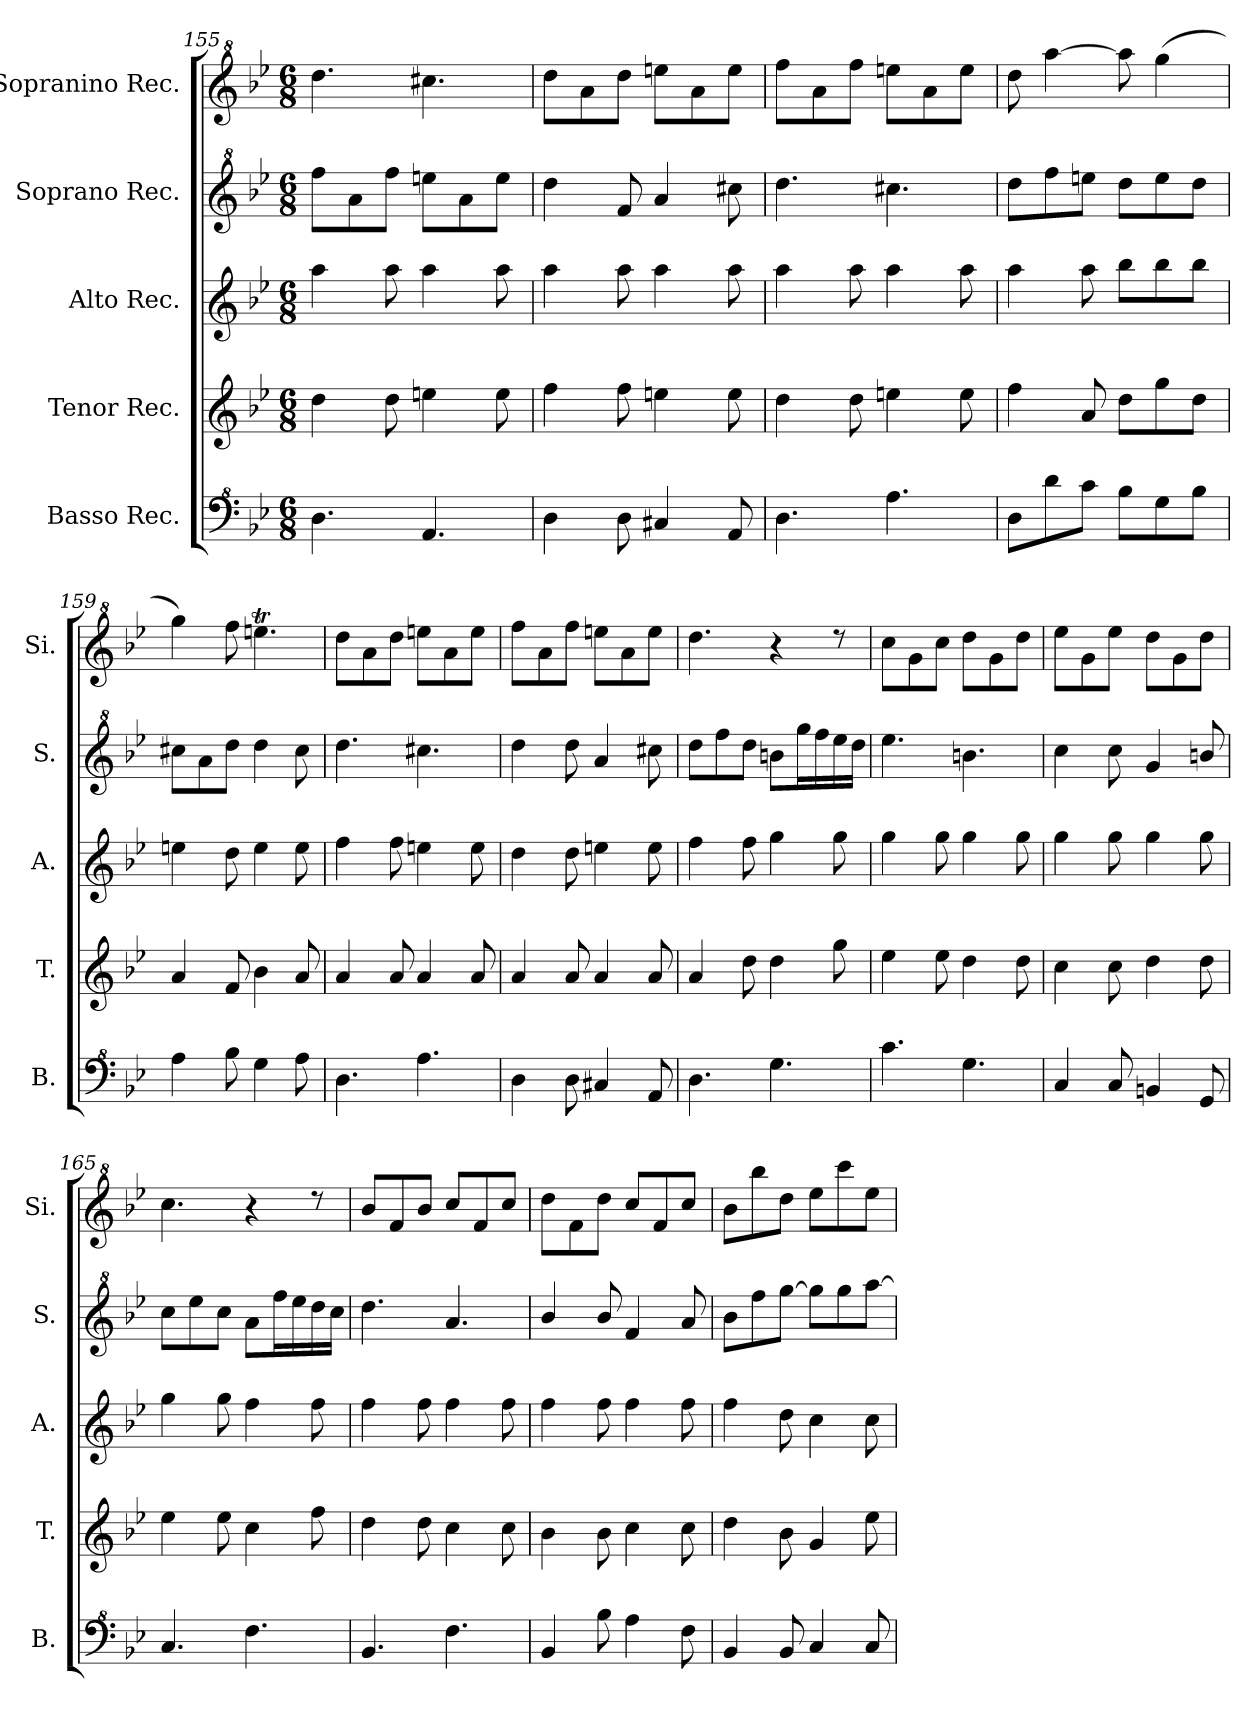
**kern	**kern	**kern	**kern	**kern
*part5	*part4	*part3	*part2	*part1
*staff5	*staff4	*staff3	*staff2	*staff1
*I"Basso Rec.	*I"Tenor Rec.	*I"Alto Rec.	*I"Soprano Rec.	*I"Sopranino Rec.
*I'B.	*I'T.	*I'A.	*I'S.	*I'Si.
*clefF^4	*clefG2	*clefG2	*clefG^2	*clefG^2
*k[b-e-]	*k[b-e-]	*k[b-e-]	*k[b-e-]	*k[b-e-]
*M6/8	*M6/8	*M6/8	*M6/8	*M6/8
=155	=155	=155	=155	=155
4.d\	4dd\	4aa\	8fff\L	4.ddd\
.	.	.	8aa\	.
.	8dd\	8aa\	8fff\J	.
4.A/	4een\	4aa\	8eeen\L	4.ccc#X\
.	.	.	8aa\	.
.	8ee\	8aa\	8eee\J	.
=156	=156	=156	=156	=156
4d\	4ff\	4aa\	4ddd\	8ddd\L
.	.	.	.	8aa\
8d\	8ff\	8aa\	8ff/	8ddd\J
4c#X/	4een\	4aa\	4aa/	8eeen\L
.	.	.	.	8aa\
8A/	8ee\	8aa\	8ccc#X\	8eee\J
=157	=157	=157	=157	=157
4.d\	4dd\	4aa\	4.ddd\	8fff\L
.	.	.	.	8aa\
.	8dd\	8aa\	.	8fff\J
4.a\	4een\	4aa\	4.ccc#X\	8eeen\L
.	.	.	.	8aa\
.	8ee\	8aa\	.	8eee\J
=158	=158	=158	=158	=158
8d\L	4ff\	4aa\	8ddd\L	8ddd\
8dd\	.	.	8fff\	[4aaa\
8cc\J	8a/	8aa\	8eeen\J	.
8b-\L	8dd\L	8bb-\L	8ddd\L	8aaa\]
8g\	8gg\	8bb-\	8eee\	(>4ggg\
8b-\J	8dd\J	8bb-\J	8ddd\J	.
=159	=159	=159	=159	=159
4a\	4a/	4een\	8ccc#X\L	4ggg\)
.	.	.	8aa\	.
8b-\	8f/	8dd\	8ddd\J	8fff\
4g\	4b-\	4ee\	4ddd\	4.eeent\
8a\	8a/	8ee\	8ccc#\	.
=160	=160	=160	=160	=160
4.d\	4a/	4ff\	4.ddd\	8ddd\L
.	.	.	.	8aa\
.	8a/	8ff\	.	8ddd\J
4.a\	4a/	4een\	4.ccc#X\	8eeen\L
.	.	.	.	8aa\
.	8a/	8ee\	.	8eee\J
!!LO:PB:g=z
=161	=161	=161	=161	=161
4d\	4a/	4dd\	4ddd\	8fff\L
.	.	.	.	8aa\
8d\	8a/	8dd\	8ddd\	8fff\J
4c#X/	4a/	4een\	4aa/	8eeen\L
.	.	.	.	8aa\
8A/	8a/	8ee\	8ccc#X\	8eee\J
=162	=162	=162	=162	=162
4.d\	4a/	4ff\	8ddd\L	4.ddd\
.	.	.	8fff\	.
.	8dd\	8ff\	8ddd\J	.
4.g\	4dd\	4gg\	8bbn\L	4r
.	.	.	16ggg\L	.
.	.	.	16fff\	.
.	8gg\	8gg\	16eee-\	8rddd
.	.	.	16ddd\JJ	.
=163	=163	=163	=163	=163
4.cc\	4ee-\	4gg\	4.eee-\	8ccc\L
.	.	.	.	8gg\
.	8ee-\	8gg\	.	8ccc\J
4.g\	4dd\	4gg\	4.bbn\	8ddd\L
.	.	.	.	8gg\
.	8dd\	8gg\	.	8ddd\J
=164	=164	=164	=164	=164
4c/	4cc\	4gg\	4ccc\	8eee-\L
.	.	.	.	8gg\
8c/	8cc\	8gg\	8ccc\	8eee-\J
4Bn/	4dd\	4gg\	4gg/	8ddd\L
.	.	.	.	8gg\
8G/	8dd\	8gg\	8bbn/	8ddd\J
=165	=165	=165	=165	=165
4.c/	4ee-\	4gg\	8ccc\L	4.ccc\
.	.	.	8eee-\	.
.	8ee-\	8gg\	8ccc\J	.
4.f\	4cc\	4ff\	8aa\L	4r
.	.	.	16fff\L	.
.	.	.	16eee-\	.
.	8ff\	8ff\	16ddd\	8rddd
.	.	.	16ccc\JJ	.
=166	=166	=166	=166	=166
4.B-/	4dd\	4ff\	4.ddd\	8bb-/L
.	.	.	.	8ff/
.	8dd\	8ff\	.	8bb-/J
4.f\	4cc\	4ff\	4.aa/	8ccc/L
.	.	.	.	8ff/
.	8cc\	8ff\	.	8ccc/J
=167	=167	=167	=167	=167
4B-/	4b-\	4ff\	4bb-/	8ddd\L
.	.	.	.	8ff\
8b-\	8b-\	8ff\	8bb-/	8ddd\J
4a\	4cc\	4ff\	4ff/	8ccc/L
.	.	.	.	8ff/
8f\	8cc\	8ff\	8aa/	8ccc/J
=168	=168	=168	=168	=168
4B-/	4dd\	4ff\	8bb-\L	8bb-\L
.	.	.	8fff\	8bbb-\
8B-/	8b-\	8dd\	[8ggg\J	8ddd\J
4c/	4g/	4cc\	8ggg\L]	8eee-\L
.	.	.	8ggg\	8cccc\
8c/	8ee-\	8cc\	[8aaa\J	8eee-\J
=	=	=	=	=
*-	*-	*-	*-	*-
